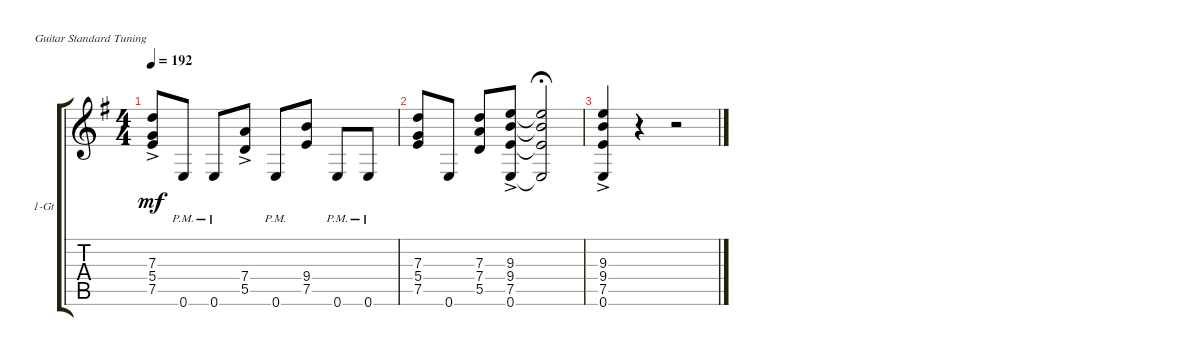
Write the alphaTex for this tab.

\bracketExtendMode groupsimilarinstruments
\firstSystemTrackNameOrientation horizontal
\otherSystemsTrackNameOrientation horizontal
\track ("1-Gt" "1-Gt") {instrument distortionguitar}
\staff {score tabs}
\tuning (E4 B3 G3 D3 A2 E2)
\ts (4 4)
\tempo 192
\clef g2
\scale
1.05549
\ks g
(7.3{ac} 5.4{ac} 7.5{ac}).8{dy mf} 0.6{pm}.8 0.6{pm}.8 (7.4{ac} 5.5{ac}).8 0.6{pm}.8 (9.4 7.5).8 0.6{pm}.8 0.6{pm}.8 |
\scale
0.944515 (7.3 5.4 7.5).8 0.6.8 (7.3 7.4 5.5).8 (9.3{ac} 9.4{ac} 7.5{ac} 0.6{ac}).8 (9.3{t} 9.4{t} 7.5{t} 0.6{t}).2{fermata (medium 1)} |
(9.3{ac} 9.4{ac} 7.5{ac} 0.6{ac}).4 r.4 r.2
